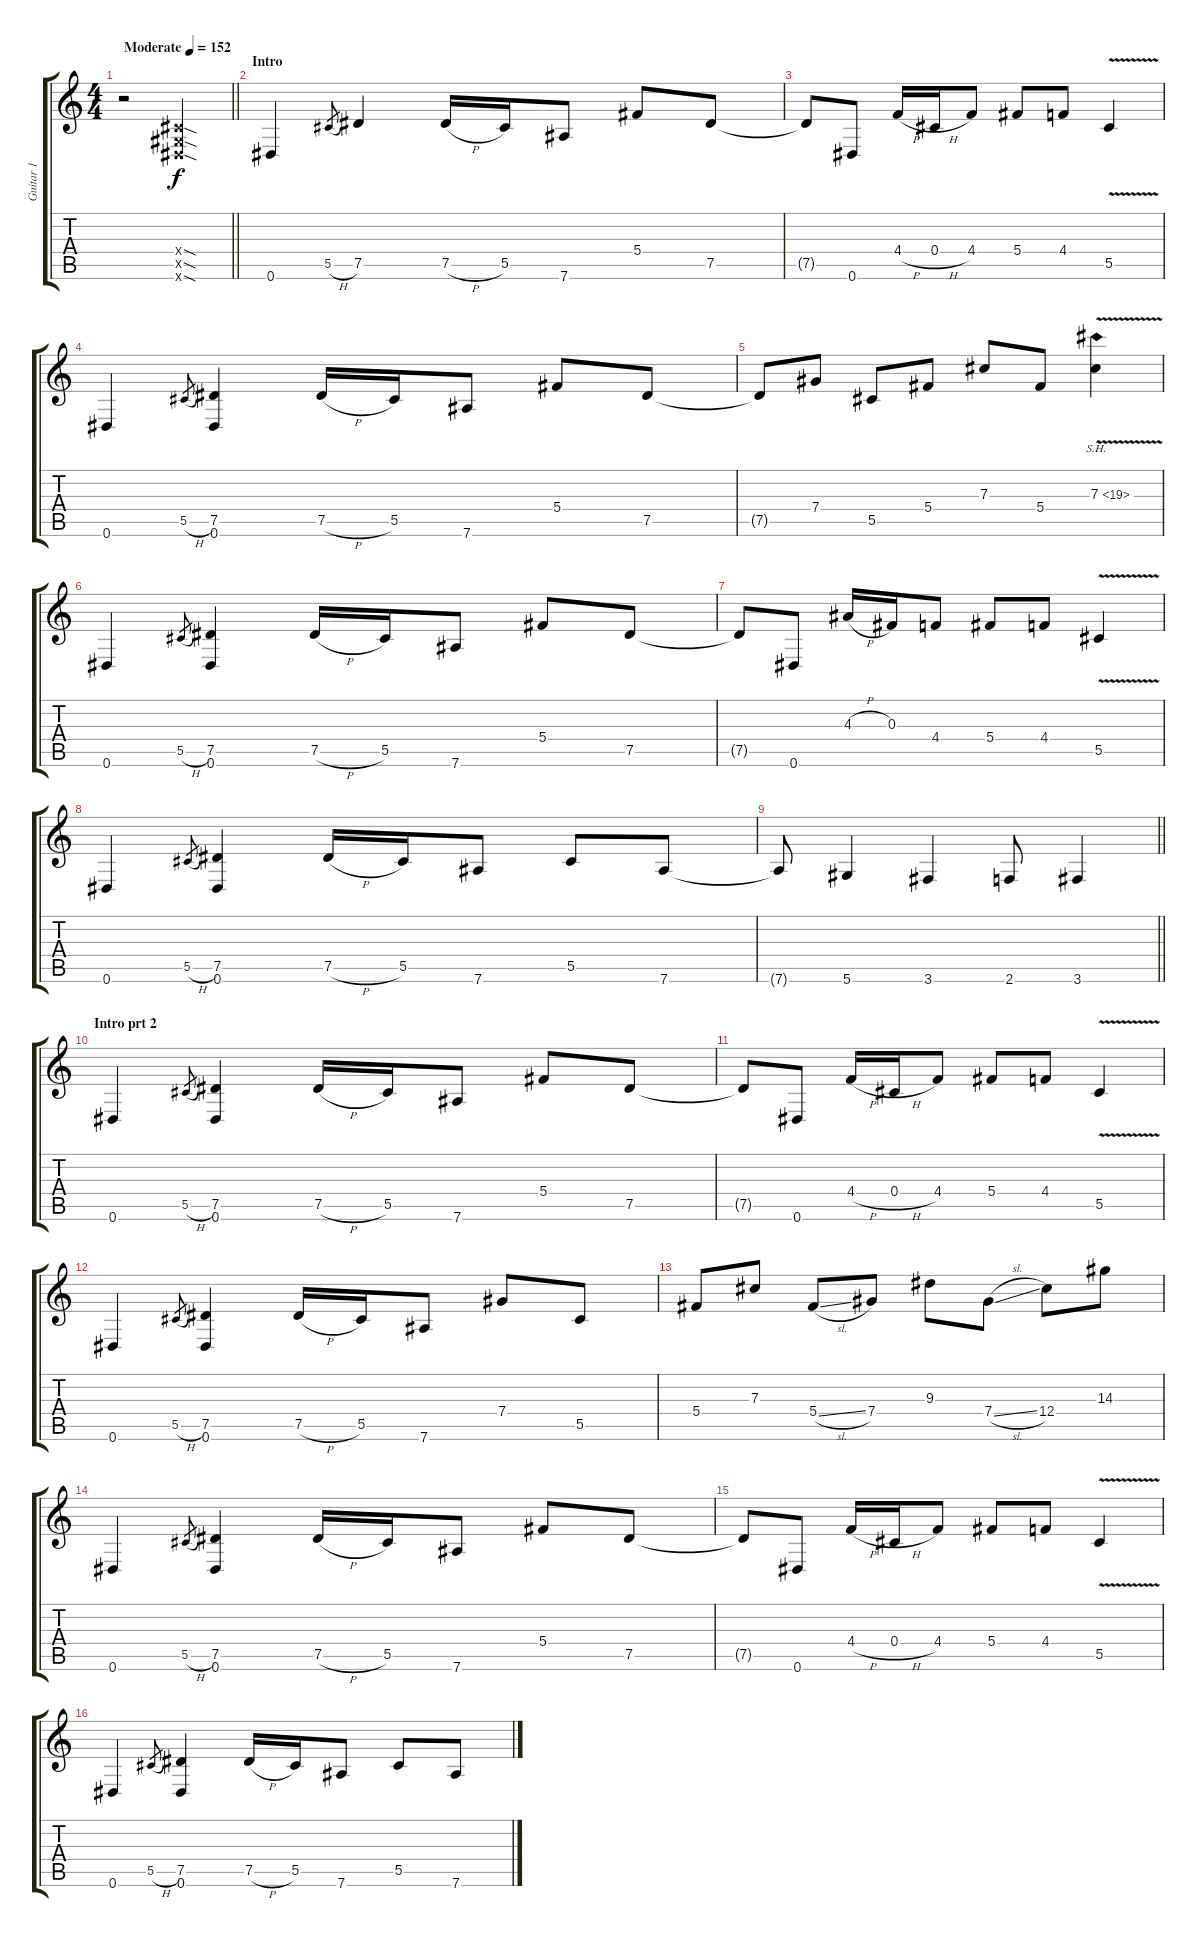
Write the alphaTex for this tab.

\track ("Guitar 1" "Guitar 1") {instrument distortionguitar}
\staff {score tabs}
\tuning (Eb4 Bb3 Gb3 Db3 Ab2 Eb2) {hide}
\ts (4 4)
\tempo (152 "Moderate")
\clef g2
\barLineRight lightlight
\ks c
r.2{dy f instrument distortionguitar} (0.4{sod x} 0.5{sod x} 0.6{sod x}).2 |
\section ("" "Intro")
0.6.4 5.5{h}.8{gr} 7.5.4 7.5{h}.16 5.5.16 7.6.8 5.4.8 7.5.8 |
7.5{t}.8 0.6.8 4.4{h}.16 0.4{h}.16 4.4.8 5.4.8 4.4.8 5.5{v}.4 |
0.6.4 5.5{h}.8{gr} (7.5 0.6).4 7.5{h}.16 5.5.16 7.6.8 5.4.8 7.5.8 |
7.5{t}.8 7.4.8 5.5.8 5.4.8 7.3.8 5.4.8 7.3{sh 12 v}.4 |
0.6.4 5.5{h}.8{gr} (7.5 0.6).4 7.5{h}.16 5.5.16 7.6.8 5.4.8 7.5.8 |
7.5{t}.8 0.6.8 4.3{h}.16 0.3.16 4.4.8 5.4.8 4.4.8 5.5{v}.4 |
0.6.4 5.5{h}.8{gr} (7.5 0.6).4 7.5{h}.16 5.5.16 7.6.8 5.5.8 7.6.8 |
\barLineRight lightlight
7.6{t}.8 5.6.4 3.6.4 2.6.8 3.6.4 |
\section ("" "Intro prt 2")
0.6.4 5.5{h}.8{gr} (7.5 0.6).4 7.5{h}.16 5.5.16 7.6.8 5.4.8 7.5.8 |
7.5{t}.8 0.6.8 4.4{h}.16 0.4{h}.16 4.4.8 5.4.8 4.4.8 5.5{v}.4 |
0.6.4 5.5{h}.8{gr} (7.5 0.6).4 7.5{h}.16 5.5.16 7.6.8 7.4.8 5.5.8 |
5.4.8 7.3.8 5.4{sl}.8 7.4.8 9.3.8 7.4{sl}.8 12.4.8 14.3.8 |
0.6.4 5.5{h}.8{gr} (7.5 0.6).4 7.5{h}.16 5.5.16 7.6.8 5.4.8 7.5.8 |
7.5{t}.8 0.6.8 4.4{h}.16 0.4{h}.16 4.4.8 5.4.8 4.4.8 5.5{v}.4 |
0.6.4 5.5{h}.8{gr} (7.5 0.6).4 7.5{h}.16 5.5.16 7.6.8 5.5.8 7.6.8
